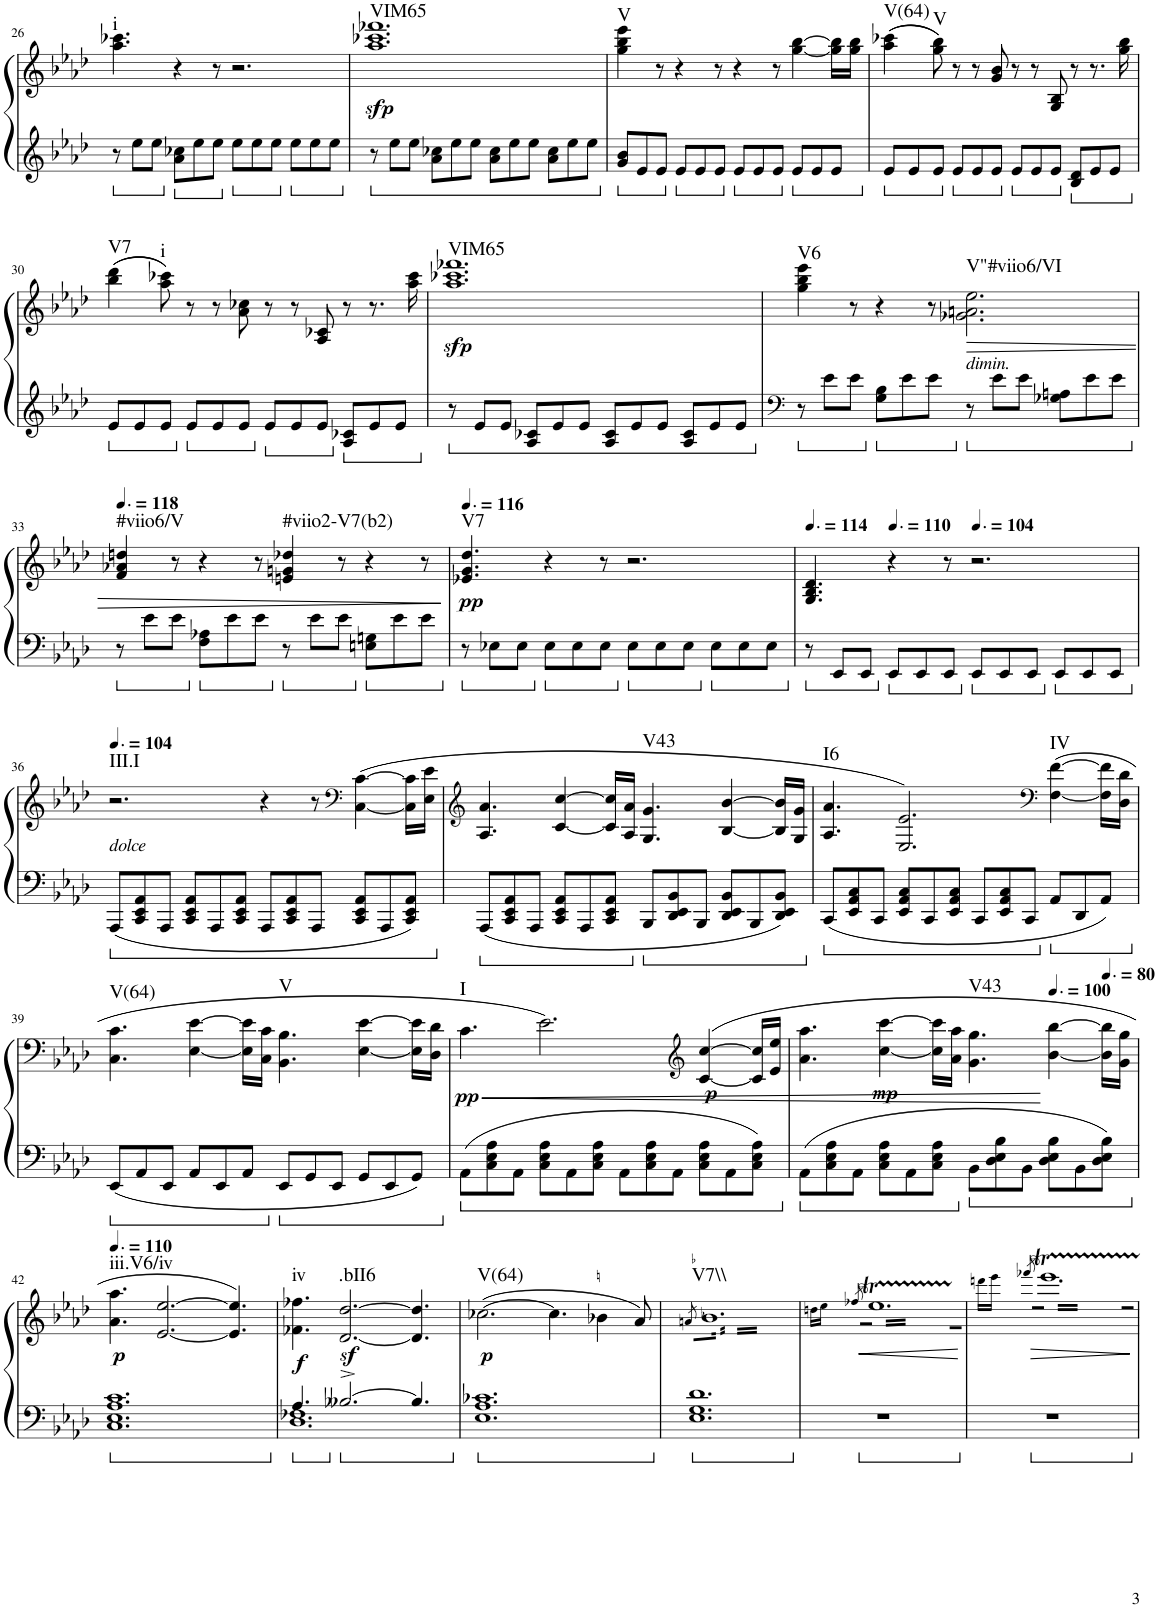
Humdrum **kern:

**kern	**kern	**dynam	**harte
*part1	*part1	*part1	*part1
*staff2	*staff1	*staff1/2	*
*I"Piano	*	*	*
*I'Pno.	*	*	*
!!LO:PB:g=z
*clefG2	*clefG2	*	*
*k[b-e-a-d-]	*k[b-e-a-d-]	*	*
*M12/8	*M12/8	*	*
=26	=26	=26	=26
!	!	!	!LO:H:kt=i
8r	4.aa-\ 4.ccc-X\	.	N
8ee-\L	.	.	.
8ee-\J	.	.	.
8a-\ 8cc-X\L	4r	.	.
8ee-\	.	.	.
8ee-\J	8r	.	.
8ee-\L	2.r	.	.
8ee-\	.	.	.
8ee-\J	.	.	.
8ee-\L	.	.	.
8ee-\	.	.	.
8ee-\J	.	.	.
=27	=27	=27	=27
!	!	!LO:DY:b	!LO:H:kt=VIM65
8r	1.aa- 1.ccc-X 1.fff-X	sfp	N
8ee-\L	.	.	.
8ee-\J	.	.	.
8a-\ 8cc-X\L	.	.	.
8ee-\	.	.	.
8ee-\J	.	.	.
8a-\ 8cc-\L	.	.	.
8ee-\	.	.	.
8ee-\J	.	.	.
8a-\ 8cc-\L	.	.	.
8ee-\	.	.	.
8ee-\J	.	.	.
=28	=28	=28	=28
!	!	!	!LO:H:kt=V
8g/ 8b-/L	4gg\ 4bb-\ 4eee-\	.	N
8e-/	.	.	.
8e-/J	8r	.	.
8e-/L	4r	.	.
8e-/	.	.	.
8e-/J	8r	.	.
8e-/L	4r	.	.
8e-/	.	.	.
8e-/J	8r	.	.
8e-/L	[4gg\ [4bb-\	.	.
8e-/	.	.	.
8e-/J	16gg\] 16bb-\]LL	.	.
.	16gg\ 16bb-\JJ	.	.
=29	=29	=29	=29
!	!	!	!LO:H:kt=V(64)
8e-/L	((4aa-\ 4ccc-X\	.	N
8e-/	.	.	.
!	!	!	!LO:H:kt=V
8e-/J	8gg\ 8bb-\))	.	N
8e-/L	8r	.	.
8e-/	8r	.	.
8e-/J	8g/ 8b-/	.	.
8e-/L	8r	.	.
8e-/	8r	.	.
8e-/J	8G/ 8B-/	.	.
8B-/ 8d-/L	8r	.	.
8e-/	8.r	.	.
8e-/J	.	.	.
.	16gg\ 16bb-\	.	.
!!LO:LB:g=z
=30	=30	=30	=30
!	!	!	!LO:H:kt=V7
8e-/L	((4bb-\ 4ddd-\	.	N
8e-/	.	.	.
!	!	!	!LO:H:kt=i
8e-/J	8aa-\ 8ccc-X\))	.	N
8e-/L	8r	.	.
8e-/	8r	.	.
8e-/J	8a-\ 8cc-X\	.	.
8e-/L	8r	.	.
8e-/	8r	.	.
8e-/J	8A-/ 8c-X/	.	.
8A-/ 8c-X/L	8r	.	.
8e-/	8.r	.	.
8e-/J	.	.	.
.	16aa-\ 16ccc-\	.	.
=31	=31	=31	=31
!	!	!LO:DY:b	!LO:H:kt=VIM65
8r	1.aa- 1.ccc-X 1.fff-X	sfp	N
8e-/L	.	.	.
8e-/J	.	.	.
8A-/ 8c-X/L	.	.	.
8e-/	.	.	.
8e-/J	.	.	.
8A-/ 8c-/L	.	.	.
8e-/	.	.	.
8e-/J	.	.	.
8A-/ 8c-/L	.	.	.
8e-/	.	.	.
8e-/J	.	.	.
=32	=32	=32	=32
*clefF4	*	*	*
!	!	!	!LO:H:kt=V6
8r	4gg\ 4bb-\ 4eee-\	.	N
8e-\L	.	.	.
8e-\J	8r	.	.
8G\ 8B-\L	4r	.	.
8e-\	.	.	.
8e-\J	8r	.	.
!LO:TX:a:i:t=dimin.	!	!	!
!	!	!LO:HP:b	!LO:H:kt=V"#viio6/VI
8r	2.g-X\ 2.an\ 2.ee-\	>	N
8e-\L	.	.	.
8e-\J	.	.	.
8G-X\ 8An\L	.	.	.
8e-\	.	.	.
8e-\J	.	.	.
!!LO:LB:g=z
=33	=33	=33	=33
*	*MM177	*	*
!	!	!	!LO:H:kt=#viio6/V
8r	4f/ 4a-X/ 4ddn/	.	N
8e-\L	.	.	.
8e-\J	8r	.	.
8F\ 8A-X\L	4r	.	.
8e-\	.	.	.
8e-\J	8r	.	.
!	!	!	!LO:H:kt=#viio2-V7(b2)
8r	4en/ 4gn/ 4dd-X/	.	N
8e-\L	.	.	.
8e-\J	8r	.	.
8En\ 8Gn\L	4r	.	.
8e-\	.	.	.
8e-\J	8r	.	.
.	.	]	.
=34	=34	=34	=34
*	*MM174	*	*
!	!	!LO:DY:b	!LO:H:kt=V7
8r	4.e-X/ 4.g/ 4.dd-/	pp	N
8E-X\L	.	.	.
8E-\J	.	.	.
8E-\L	4r	.	.
8E-\	.	.	.
8E-\J	8r	.	.
8E-\L	2.r	.	.
8E-\	.	.	.
8E-\J	.	.	.
8E-\L	.	.	.
8E-\	.	.	.
8E-\J	.	.	.
=35	=35	=35	=35
*	*MM171	*	*
8r	4.G/ 4.B-/ 4.d-/	.	.
8EE-/L	.	.	.
8EE-/J	.	.	.
*	*MM165	*	*
8EE-/L	4r	.	.
8EE-/	.	.	.
8EE-/J	8r	.	.
*	*MM156	*	*
8EE-/L	2.r	.	.
8EE-/	.	.	.
8EE-/J	.	.	.
8EE-/L	.	.	.
8EE-/	.	.	.
8EE-/J	.	.	.
!!LO:LB:g=z
=36	=36	=36	=36
*	*MM156	*	*
!LO:TX:a:i:t=dolce	!	!	!LO:H:kt=III.I
8AAA-/L	2.r	.	N
8CC/ 8EE-/ 8AA-/	.	.	.
8AAA-/J	.	.	.
8CC/ 8EE-/ 8AA-/L	.	.	.
8AAA-/	.	.	.
8CC/ 8EE-/ 8AA-/J	.	.	.
8AAA-/L	4r	.	.
8CC/ 8EE-/ 8AA-/	.	.	.
8AAA-/J	8r	.	.
*	*clefF4	*	*
8CC/ 8EE-/ 8AA-/L	([4C\ [4c\	.	.
8AAA-/	.	.	.
8CC/ 8EE-/ 8AA-/J	16C\] 16c\]LL	.	.
.	16E-\ 16e-\JJ	.	.
=37	=37	=37	=37
*	*clefG2	*	*
8AAA-/L	4.A-/ 4.a-/	.	.
8CC/ 8EE-/ 8AA-/	.	.	.
8AAA-/J	.	.	.
8CC/ 8EE-/ 8AA-/L	[4c/ [4cc/	.	.
8AAA-/	.	.	.
8CC/ 8EE-/ 8AA-/J	16c/] 16cc/]LL	.	.
.	16A-/ 16a-/JJ	.	.
!	!	!	!LO:H:kt=V43
8BBB-/L	4.G/ 4.g/	.	N
8DD-/ 8EE-/ 8BB-/	.	.	.
8BBB-/J	.	.	.
8DD-/ 8EE-/ 8BB-/L	[4B-/ [4b-/	.	.
8BBB-/	.	.	.
8DD-/ 8EE-/ 8BB-/J	16B-/] 16b-/]LL	.	.
.	16G/ 16g/JJ	.	.
=38	=38	=38	=38
!	!	!	!LO:H:kt=I6
8CC/L	4.A-/ 4.a-/	.	N
8EE-/ 8AA-/ 8C/	.	.	.
8CC/J	.	.	.
8EE-/ 8AA-/ 8C/L	2.E-/ 2.e-/)	.	.
8CC/	.	.	.
8EE-/ 8AA-/ 8C/J	.	.	.
8CC/L	.	.	.
8EE-/ 8AA-/ 8C/	.	.	.
8CC/J	.	.	.
*	*clefF4	*	*
!	!	!	!LO:H:kt=IV
8AA-/L	([4F\ [4f\	.	N
8DD-/	.	.	.
8AA-/J	16F\] 16f\]LL	.	.
.	16D-\ 16d-\JJ	.	.
!!LO:LB:g=z
=39	=39	=39	=39
!	!	!	!LO:H:kt=V(64)
8EE-/L	4.C\ 4.c\	.	N
8AA-/	.	.	.
8EE-/J	.	.	.
8AA-/L	[4E-\ [4e-\	.	.
8EE-/	.	.	.
8AA-/J	16E-\] 16e-\]LL	.	.
.	16C\ 16c\JJ	.	.
!	!	!	!LO:H:kt=V
8EE-/L	4.BB-\ 4.B-\	.	N
8GG/	.	.	.
8EE-/J	.	.	.
8GG/L	[4E-\ [4e-\	.	.
8EE-/	.	.	.
8GG/J	16E-\] 16e-\]LL	.	.
.	16D-\ 16d-\JJ	.	.
=40	=40	=40	=40
!	!	!LO:HP:b	!
!	!	!LO:DY:n=1:b	!LO:H:kt=I
8AA-\L	4.c\	< pp	N
8C\ 8E-\ 8A-\	.	.	.
8AA-\J	.	.	.
8C\ 8E-\ 8A-\L	2.e-\)	.	.
8AA-\	.	.	.
8C\ 8E-\ 8A-\J	.	.	.
8AA-\L	.	.	.
8C\ 8E-\ 8A-\	.	.	.
8AA-\J	.	.	.
*	*clefG2	*	*
!	!	!LO:DY:n=2:b	!
8C\ 8E-\ 8A-\L	([4c/ [4cc/	p	.
8AA-\	.	.	.
8C\ 8E-\ 8A-\J	16c/] 16cc/]LL	.	.
.	16e-/ 16ee-/JJ	.	.
=41	=41	=41	=41
8AA-\L	4.a-\ 4.aa-\	.	.
8C\ 8E-\ 8A-\	.	.	.
8AA-\J	.	.	.
!	!	!LO:DY:b	!
8C\ 8E-\ 8A-\L	[4cc\ [4ccc\	mp	.
8AA-\	.	.	.
8C\ 8E-\ 8A-\J	16cc\] 16ccc\]LL	.	.
.	16a-\ 16aa-\JJ	.	.
!	!	!	!LO:H:kt=V43
8BB-\L	4.g\ 4.gg\	.	N
8D-\ 8E-\ 8B-\	.	.	.
8BB-\J	.	.	.
*	*MM150	*	*
8D-\ 8E-\ 8B-\L	[4b-\ [4bb-\	[	.
8BB-\	.	.	.
*	*MM120	*	*
8D-\ 8E-\ 8B-\J	16b-\] 16bb-\]LL	.	.
.	16g\ 16gg\JJ	.	.
!!LO:LB:g=z
=42	=42	=42	=42
*	*MM165	*	*
!	!	!LO:DY:b	!LO:H:kt=iii.V6/iv
1.C 1.E- 1.A- 1.c	4.a-\ 4.aa-\	p	N
.	[2.e-/ [2.ee-/	.	.
.	4.e-/] 4.ee-/])	.	.
=43	=43	=43	=43
*^	*	*	*
!	!	!	!LO:DY:b	!LO:H:kt=iv
4.A-/	1.D- 1.F-X	4.f-X\ 4.ff-X\	f	N
!	!	!	!LO:DY:b	!LO:H:kt=.bII6
[2.B--X^/	.	[2.d-/ [2.dd-/	sf	N
4.B--/]	.	4.d-/] 4.dd-/]	.	.
*v	*v	*	*	*
=44	=44	=44	=44
!	!	!LO:DY:b	!LO:H:kt=V(64)
1.E- 1.A- 1.c-X	([2.cc-X\	p	N
.	4.cc-\]	.	.
.	4b-X\	.	.
.	8a-/)	.	.
=45	=45	=45	=45
.	8qan/	.	.
*	*^	*	*
*	*	*Xtuplet	*	*
!	!	!	!	!LO:H:kt=V7\\
1.E- 1.G 1.d-	1.b-	12a!L	.	N
.	.	12b-!	.	.
.	.	12cc-X!	.	.
.	.	16b-!L	.	.
.	.	16cc-!JJ	.	.
.	.	16b-!LL	.	.
.	.	16cc-!JJ	.	.
*	*tremolo	*	*	*
.	.	32b-!LLL	.	.
.	.	32cc-!	.	.
.	.	32b-!	.	.
.	.	32cc-!	.	.
.	.	32b-!	.	.
.	.	32cc-!	.	.
.	.	32b-!	.	.
.	.	32cc-!	.	.
.	.	32b-!	.	.
.	.	32cc-!	.	.
.	.	32b-!	.	.
.	.	32cc-!	.	.
.	.	32b-!	.	.
.	.	32cc-!	.	.
.	.	32b-!	.	.
.	.	32cc-!	.	.
.	.	32b-!	.	.
.	.	32cc-!	.	.
.	.	32b-!	.	.
.	.	32cc-!	.	.
.	.	32b-!	.	.
.	.	32cc-!	.	.
.	.	32b-!	.	.
.	.	32cc-!	.	.
.	.	32b-!	.	.
.	.	32cc-!	.	.
.	.	32b-!	.	.
.	.	32cc-!	.	.
.	.	32b-!	.	.
.	.	32cc-!	.	.
.	.	32b-!	.	.
.	.	32cc-!JJJ	.	.
*	*Xtremolo	*	*	*
=46	=46	=46	=46	=46
.	.	16qddn\LL	.	.
.	8qff-X/	16qee-\JJ	.	.
1.r	1.ee-T	12ff-!L	.	.
.	.	.	.	.
.	.	.	.	.
.	.	12ee-!	.	.
.	.	.	.	.
.	.	.	.	.
.	.	.	.	.
.	.	12ff-!J	.	.
.	.	.	.	.
.	.	.	.	.
*	*tremolo	*	*	*
.	.	32ee-!LLL	.	.
.	.	32ff-!	.	.
.	.	32ee-!	.	.
.	.	32ff-!	.	.
.	.	32ee-!	.	.
.	.	32ff-!	.	.
.	.	32ee-!	.	.
.	.	32ff-!	.	.
.	.	32ee-!	.	.
.	.	32ff-!	.	.
.	.	32ee-!	.	.
.	.	32ff-!	.	.
.	.	32ee-!	.	.
.	.	32ff-!	.	.
.	.	32ee-!	.	.
.	.	32ff-!	.	.
.	.	32ee-!	.	.
.	.	32ff-!	.	.
.	.	32ee-!	.	.
.	.	32ff-!	.	.
.	.	32ee-!	.	.
.	.	32ff-!	.	.
.	.	32ee-!	.	.
.	.	32ff-!	.	.
.	.	32ee-!	.	.
.	.	32ff-!	.	.
.	.	32ee-!	.	.
.	.	32ff-!	.	.
.	.	32ee-!	.	.
.	.	32ff-!	.	.
.	.	32ee-!	.	.
.	.	32ff-!JJJ	.	.
*	*Xtremolo	*	*	*
.	.	12ee-!L	.	.
.	.	.	.	.
.	.	.	.	.
.	.	12dd!	.	.
.	.	.	.	.
.	.	.	.	.
.	.	.	.	.
.	.	12ee-!J	.	.
.	.	.	.	.
.	.	.	.	.
=47	=47	=47	=47	=47
.	.	16qdddn\LL	.	.
.	8qfff-X/	16qeee-\JJ	.	.
1.r	1.eee-T	12fff-!L	.	.
.	.	.	.	.
.	.	.	.	.
.	.	12eee-!	.	.
.	.	.	.	.
.	.	.	.	.
.	.	.	.	.
.	.	12fff-!J	.	.
.	.	.	.	.
.	.	.	.	.
*	*tremolo	*	*	*
.	.	32eee-!LLL	.	.
.	.	32fff-!	.	.
.	.	32eee-!	.	.
.	.	32fff-!	.	.
.	.	32eee-!	.	.
.	.	32fff-!	.	.
.	.	32eee-!	.	.
.	.	32fff-!	.	.
.	.	32eee-!	.	.
.	.	32fff-!	.	.
.	.	32eee-!	.	.
.	.	32fff-!	.	.
.	.	32eee-!	.	.
.	.	32fff-!	.	.
.	.	32eee-!	.	.
.	.	32fff-!	.	.
.	.	32eee-!	.	.
.	.	32fff-!	.	.
.	.	32eee-!	.	.
.	.	32fff-!	.	.
.	.	32eee-!	.	.
.	.	32fff-!	.	.
.	.	32eee-!	.	.
.	.	32fff-!	.	.
.	.	32eee-!	.	.
.	.	32fff-!	.	.
.	.	32eee-!	.	.
.	.	32fff-!	.	.
.	.	32eee-!	.	.
.	.	32fff-!	.	.
.	.	32eee-!	.	.
.	.	32fff-!JJJ	.	.
*	*Xtremolo	*	*	*
.	.	12eee-!L	.	.
.	.	.	.	.
.	.	.	.	.
.	.	12ddd!	.	.
.	.	.	.	.
.	.	.	.	.
.	.	.	.	.
.	.	12eee-!J	.	.
.	.	.	.	.
.	.	.	.	.
.	.	.	.	.
.	.	.	.	.
.	.	.	.	.
.	.	.	.	.
.	.	.	.	.
.	.	.	.	.
.	.	.	.	.
.	.	.	.	.
*	*v	*v	*	*
=	=	=	=
*-	*-	*-	*-
